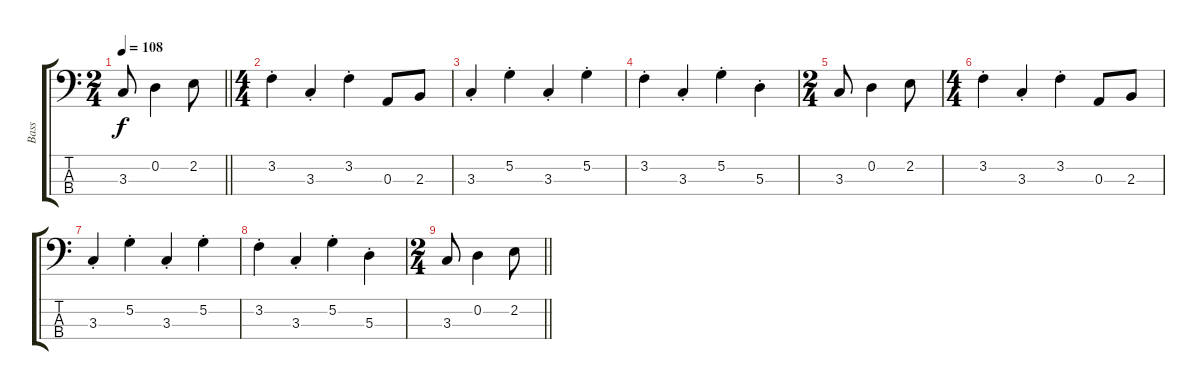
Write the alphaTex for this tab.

\track ("Bass" "Bass") {instrument electricbassfinger}
\staff {score tabs}
\tuning (G2 D2 A1 E1) {hide}
\ts (2 4)
\tempo 108
\clef f4
\barLineRight lightlight
\ks c
3.3.8{dy f} 0.2.4 2.2.8 |
\ts (4 4)
3.2{st}.4 3.3{st}.4 3.2{st}.4 0.3.8 2.3.8 |
3.3{st}.4 5.2{st}.4 3.3{st}.4 5.2{st}.4 |
3.2{st}.4 3.3{st}.4 5.2{st}.4 5.3{st}.4 |
\ts (2 4)
3.3.8 0.2.4 2.2.8 |
\ts (4 4)
3.2{st}.4 3.3{st}.4 3.2{st}.4 0.3.8 2.3.8 |
3.3{st}.4 5.2{st}.4 3.3{st}.4 5.2{st}.4 |
3.2{st}.4 3.3{st}.4 5.2{st}.4 5.3{st}.4 |
\ts (2 4)
\barLineRight lightlight
3.3.8 0.2.4 2.2.8
